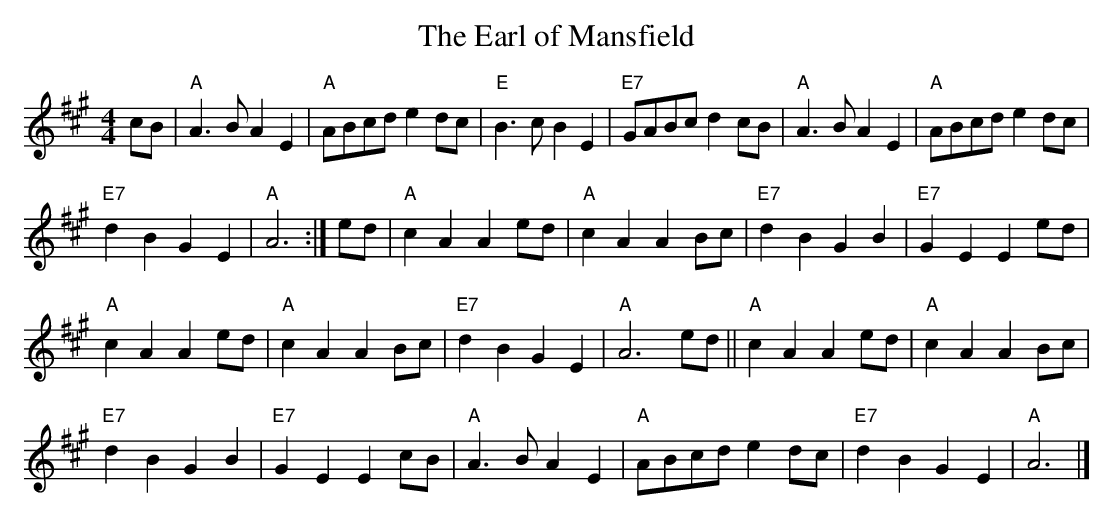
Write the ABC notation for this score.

X:1
T:The Earl of Mansfield
M:4/4
K:A
cB | "A"A3B A2E2 | "A"ABcd e2dc | "E"B3c B2E2 | "E7"GABc d2cB |\
"A"A3B A2E2 | "A"ABcd e2dc |
 "E7"d2B2 G2E2 | "A"A6 :|\
ed | "A"c2A2 A2ed | "A"c2A2 A2Bc | "E7"d2B2 G2B2 | "E7"G2E2 E2ed |
"A"c2A2 A2ed | "A"c2A2 A2Bc | "E7"d2B2 G2E2 | "A"A6 ed ||\
"A"c2A2 A2ed | "A"c2A2 A2Bc |
 "E7"d2B2 G2B2 | "E7"G2E2 E2cB |\
"A"A3B A2E2 | "A"ABcd e2dc | "E7"d2B2 G2E2 | "A"A6 |]
